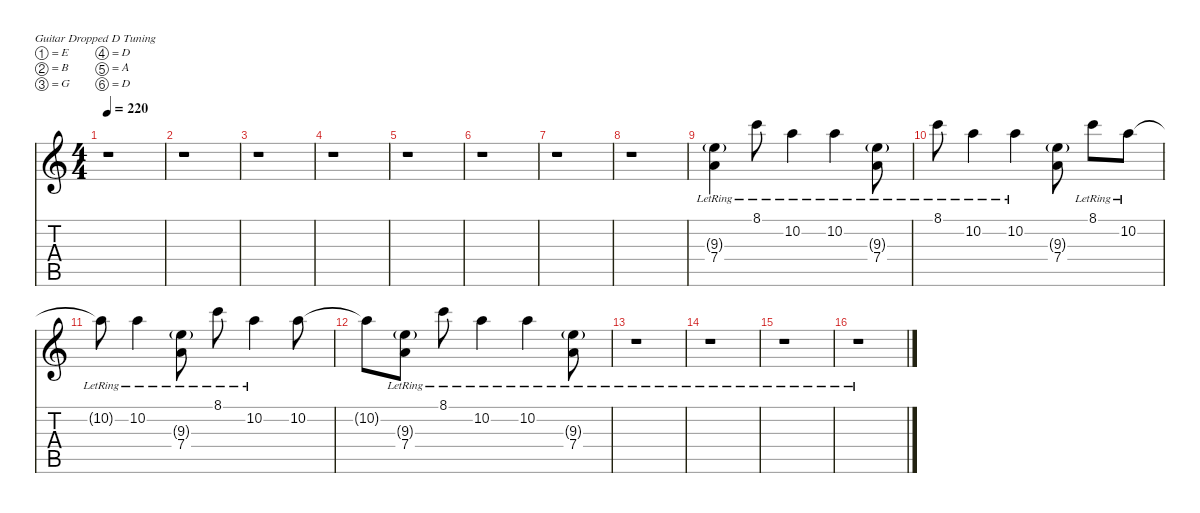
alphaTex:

\defaultSystemsLayout 4
\hideDynamics
\bracketExtendMode nobrackets
\singleTrackTrackNamePolicy hidden
\multiTrackTrackNamePolicy hidden
\firstSystemTrackNameMode fullname
\firstSystemTrackNameOrientation horizontal
\otherSystemsTrackNameOrientation horizontal
\track ("Lead guitar" "od.guit.") {instrument overdrivenguitar}
\staff {score tabs}
\tuning (E4 B3 G3 D3 A2 D2)
\ts (4 4)
\tempo 220
\clef g2
\ks c
r.1{dy f beam Down} |
r.1{beam Down} |
r.1{beam Down} |
r.1{beam Down} |
r.1{beam Down} |
r.1{beam Down} |
r.1{beam Down} |
r.1{beam Down} |
(9.3{g lr} 7.4{lr}).4{beam Down} 8.1{lr}.8{beam Down} 10.2{lr}.4{beam Down} 10.2{lr}.4{beam Down} (9.3{g lr} 7.4{lr}).8{beam Down} |
8.1{lr}.8{beam Down} 10.2{lr}.4{beam Down} 10.2{lr}.4{beam Down} (9.3{g} 7.4).8{beam Down} 8.1{lr}.8{beam Down} 10.2{lr}.8{beam Down} |
10.2{lr t}.8{beam Down} 10.2{lr}.4{beam Down} (9.3{g lr} 7.4{lr}).8{beam Down} 8.1{lr}.8{beam Down} 10.2{lr}.4{beam Down} 10.2.8{beam Down} |
10.2{t}.8{beam Down} (9.3{g lr} 7.4{lr}).8{beam Down} 8.1{lr}.8{beam Down} 10.2{lr}.4{beam Down} 10.2{lr}.4{beam Down} (9.3{g lr} 7.4{lr}).8{beam Down} |
r.1{beam Down} |
r.1{beam Down} |
r.1{beam Down} |
r.1{beam Down}
